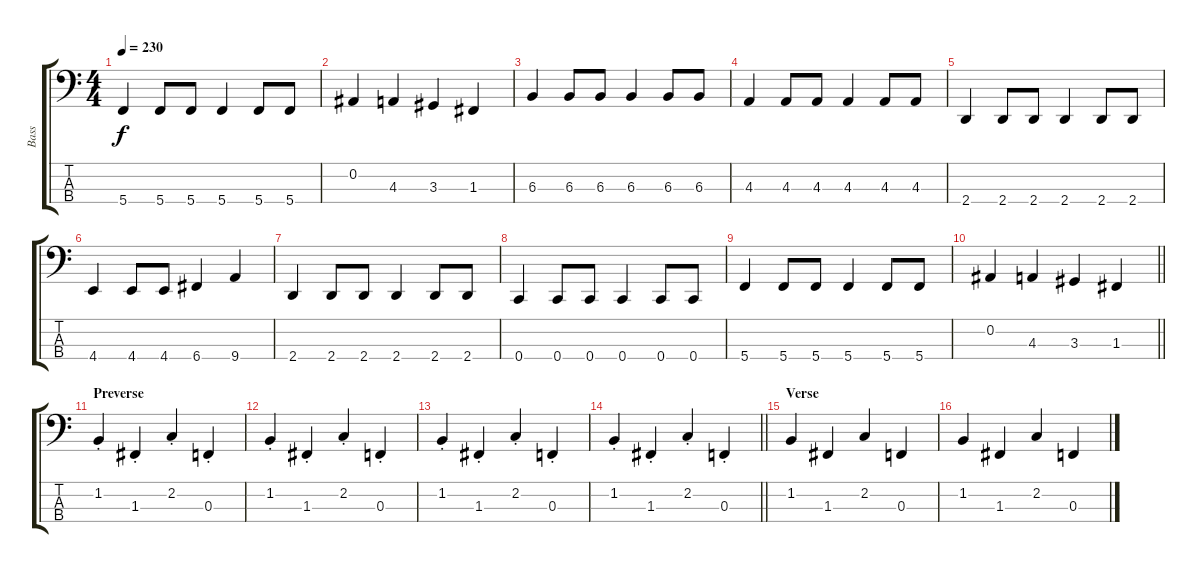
\track ("Bass" "Bass") {instrument electricbasspick}
\staff {score tabs}
\tuning (Eb2 Bb1 F1 C1) {hide}
\ts (4 4)
\tempo 230
\clef f4
\ks c
5.4.4{dy f} 5.4.8 5.4.8 5.4.4 5.4.8 5.4.8 |
0.2.4 4.3.4 3.3.4 1.3.4 |
6.3.4 6.3.8 6.3.8 6.3.4 6.3.8 6.3.8 |
4.3.4 4.3.8 4.3.8 4.3.4 4.3.8 4.3.8 |
2.4.4 2.4.8 2.4.8 2.4.4 2.4.8 2.4.8 |
4.4.4 4.4.8 4.4.8 6.4.4 9.4.4 |
2.4.4 2.4.8 2.4.8 2.4.4 2.4.8 2.4.8 |
0.4.4 0.4.8 0.4.8 0.4.4 0.4.8 0.4.8 |
5.4.4 5.4.8 5.4.8 5.4.4 5.4.8 5.4.8 |
\barLineRight lightlight
0.2.4 4.3.4 3.3.4 1.3.4 |
\section ("" "Preverse ")
1.2{st}.4 1.3{st}.4 2.2{st}.4 0.3{st}.4 |
1.2{st}.4 1.3{st}.4 2.2{st}.4 0.3{st}.4 |
1.2{st}.4 1.3{st}.4 2.2{st}.4 0.3{st}.4 |
\barLineRight lightlight
1.2{st}.4 1.3{st}.4 2.2{st}.4 0.3{st}.4 |
\section ("" "Verse")
1.2.4 1.3.4 2.2.4 0.3.4 |
1.2.4 1.3.4 2.2.4 0.3.4
